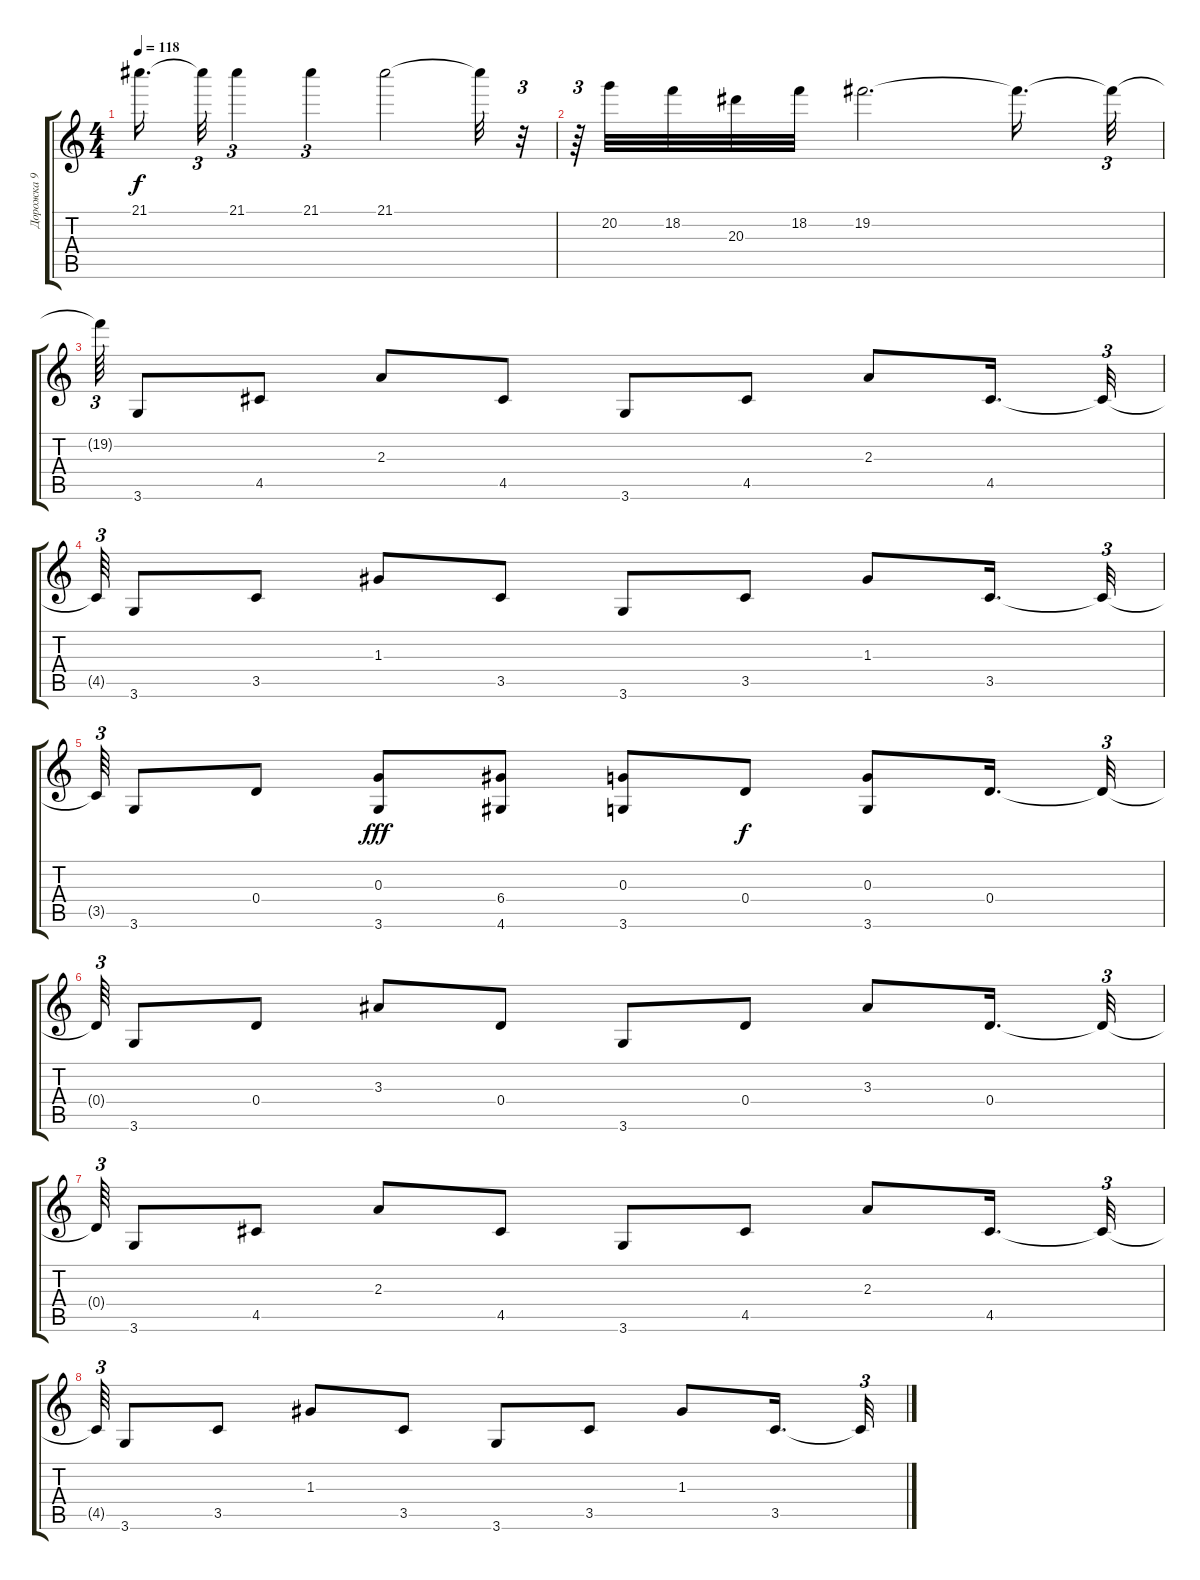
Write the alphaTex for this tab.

\track ("Дорожка 9" "Дорожка 9") {instrument electricguitarclean}
\staff {score tabs}
\tuning (E4 B3 G3 D3 A2 E2) {hide}
\ts (4 4)
\tempo 118
\clef g2
\ks c
21.1{t}.16{d dy f} 21.1{t}.32{tu (3 2)} 21.1.4{tu (3 2)} 21.1.4{tu (3 2)} 21.1.2 21.1{t}.32 r.32{tu (3 2)} |
r.64{tu (3 2)} 20.2.32{volume 12} 18.2.32 20.3.32 18.2.32 19.2.2{d} 19.2{t}.16{d} 19.2{t}.32{tu (3 2)} |
19.2{t}.64{tu (3 2)} 3.6.8{instrument stringensemble1} 4.5.8 2.3.8 4.5.8 3.6.8 4.5.8 2.3.8 4.5.16{d} 4.5{t}.32{tu (3 2)} |
4.5{t}.64{tu (3 2)} 3.6.8 3.5.8 1.3.8 3.5.8 3.6.8 3.5.8 1.3.8 3.5.16{d} 3.5{t}.32{tu (3 2)} |
3.5{t}.64{tu (3 2)} 3.6.8 0.4.8 (0.3 3.6).8{dy fff} (6.4 4.6).8 (0.3 3.6).8 0.4.8{dy f} (0.3 3.6).8 0.4.16{d} 0.4{t}.32{tu (3 2)} |
0.4{t}.64{tu (3 2)} 3.6.8 0.4.8 3.3.8 0.4.8 3.6.8 0.4.8 3.3.8 0.4.16{d} 0.4{t}.32{tu (3 2)} |
0.4{t}.64{tu (3 2)} 3.6.8{instrument stringensemble1} 4.5.8 2.3.8 4.5.8 3.6.8 4.5.8 2.3.8 4.5.16{d} 4.5{t}.32{tu (3 2)} |
4.5{t}.64{tu (3 2)} 3.6.8 3.5.8 1.3.8 3.5.8 3.6.8 3.5.8 1.3.8 3.5.16{d} 3.5{t}.32{tu (3 2)}
